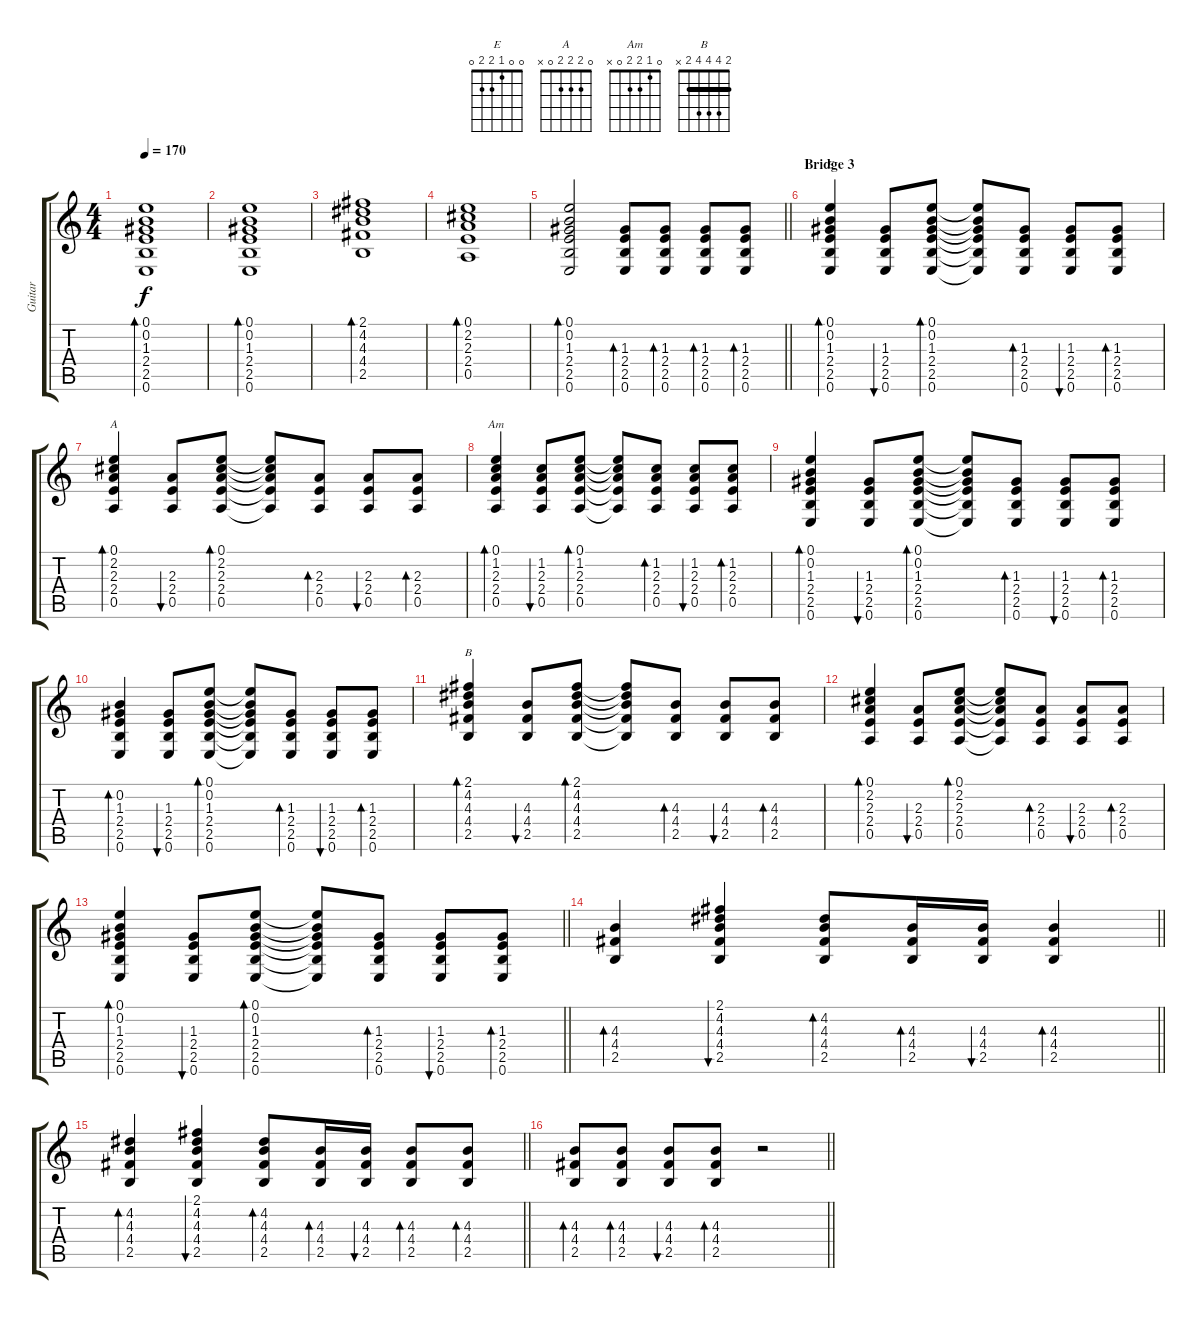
\track ("Guitar" "Guitar") {instrument acousticguitarsteel}
\staff {score tabs}
\tuning (E4 B3 G3 D3 A2 E2) {hide}
\chord ("E" 0 0 1 2 2 0)
\chord ("A" 0 2 2 2 0 x)
\chord ("Am" 0 1 2 2 0 x)
\chord ("B" 2 4 4 4 2 x) {barre 2}
\ts (4 4)
\tempo 170
\clef g2
\ks c
(0.1 0.2 1.3 2.4 2.5 0.6).1{bd 240 dy f} |
(0.1 0.2 1.3 2.4 2.5 0.6).1{bd 240} |
(2.1 4.2 4.3 4.4 2.5).1{bd 240} |
(0.1 2.2 2.3 2.4 0.5).1{bd 240} |
\barLineRight lightlight
(0.1 0.2 1.3 2.4 2.5 0.6).2{bd 240} (1.3 2.4 2.5 0.6).8{bd 60} (1.3 2.4 2.5 0.6).8{bd 60} (1.3 2.4 2.5 0.6).8{bd 60} (1.3 2.4 2.5 0.6).8{bd 60} |
\section ("" "Bridge 3")
(0.1 0.2 1.3 2.4 2.5 0.6).4{bd 120 ch "E"} (1.3 2.4 2.5 0.6).8{bu 120} (0.1 0.2 1.3 2.4 2.5 0.6).8{bd 120} (0.1{t} 0.2{t} 1.3{t} 2.4{t} 2.5{t} 0.6{t}).8 (1.3 2.4 2.5 0.6).8{bd 60} (1.3 2.4 2.5 0.6).8{bu 60} (1.3 2.4 2.5 0.6).8{bd 60} |
(0.1 2.2 2.3 2.4 0.5).4{bd 120 ch "A"} (2.3 2.4 0.5).8{bu 120} (0.1 2.2 2.3 2.4 0.5).8{bd 120} (0.1{t} 2.2{t} 2.3{t} 2.4{t} 0.5{t}).8 (2.3 2.4 0.5).8{bd 60} (2.3 2.4 0.5).8{bu 60} (2.3 2.4 0.5).8{bd 60} |
(0.1 1.2 2.3 2.4 0.5).4{bd 120 ch "Am"} (1.2 2.3 2.4 0.5).8{bu 120} (0.1 1.2 2.3 2.4 0.5).8{bd 120} (0.1{t} 1.2{t} 2.3{t} 2.4{t} 0.5{t}).8 (1.2 2.3 2.4 0.5).8{bd 60} (1.2 2.3 2.4 0.5).8{bu 60} (1.2 2.3 2.4 0.5).8{bd 60} |
(0.1 0.2 1.3 2.4 2.5 0.6).4{bd 120} (1.3 2.4 2.5 0.6).8{bu 120} (0.1 0.2 1.3 2.4 2.5 0.6).8{bd 120} (0.1{t} 0.2{t} 1.3{t} 2.4{t} 2.5{t} 0.6{t}).8 (1.3 2.4 2.5 0.6).8{bd 60} (1.3 2.4 2.5 0.6).8{bu 60} (1.3 2.4 2.5 0.6).8{bd 60} |
(0.2 1.3 2.4 2.5 0.6).4{bd 120} (1.3 2.4 2.5 0.6).8{bu 120} (0.1 0.2 1.3 2.4 2.5 0.6).8{bd 120} (0.1{t} 0.2{t} 1.3{t} 2.4{t} 2.5{t} 0.6{t}).8 (1.3 2.4 2.5 0.6).8{bd 60} (1.3 2.4 2.5 0.6).8{bu 60} (1.3 2.4 2.5 0.6).8{bd 60} |
(2.1 4.2 4.3 4.4 2.5).4{bd 120 ch "B"} (4.3 4.4 2.5).8{bu 120} (2.1 4.2 4.3 4.4 2.5).8{bd 120} (2.1{t} 4.2{t} 4.3{t} 4.4{t} 2.5{t}).8 (4.3 4.4 2.5).8{bd 60} (4.3 4.4 2.5).8{bu 60} (4.3 4.4 2.5).8{bd 60} |
(0.1 2.2 2.3 2.4 0.5).4{bd 120} (2.3 2.4 0.5).8{bu 120} (0.1 2.2 2.3 2.4 0.5).8{bd 120} (0.1{t} 2.2{t} 2.3{t} 2.4{t} 0.5{t}).8 (2.3 2.4 0.5).8{bd 60} (2.3 2.4 0.5).8{bu 60} (2.3 2.4 0.5).8{bd 60} |
\barLineRight lightlight
(0.1 0.2 1.3 2.4 2.5 0.6).4{bd 120} (1.3 2.4 2.5 0.6).8{bu 120} (0.1 0.2 1.3 2.4 2.5 0.6).8{bd 120} (0.1{t} 0.2{t} 1.3{t} 2.4{t} 2.5{t} 0.6{t}).8 (1.3 2.4 2.5 0.6).8{bd 60} (1.3 2.4 2.5 0.6).8{bu 60} (1.3 2.4 2.5 0.6).8{bd 60} |
\barLineRight lightlight
(4.3 4.4 2.5).4{bd 120} (2.1 4.2 4.3 4.4 2.5).4{bu 120} (4.2 4.3 4.4 2.5).8{bd 120} (4.3 4.4 2.5).16{bd 60} (4.3 4.4 2.5).16{bu 60} (4.3 4.4 2.5).4{bd 60} |
\barLineRight lightlight
(4.2 4.3 4.4 2.5).4{bd 120} (2.1 4.2 4.3 4.4 2.5).4{bu 120} (4.2 4.3 4.4 2.5).8{bd 120} (4.3 4.4 2.5).16{bd 60} (4.3 4.4 2.5).16{bu 60} (4.3 4.4 2.5).8{bd 60} (4.3 4.4 2.5).8{bd 60} |
\barLineRight lightlight
(4.3 4.4 2.5).8{bd 120} (4.3 4.4 2.5).8{bd 60} (4.3 4.4 2.5).8{bu 60} (4.3 4.4 2.5).8{bd 60} r.2
